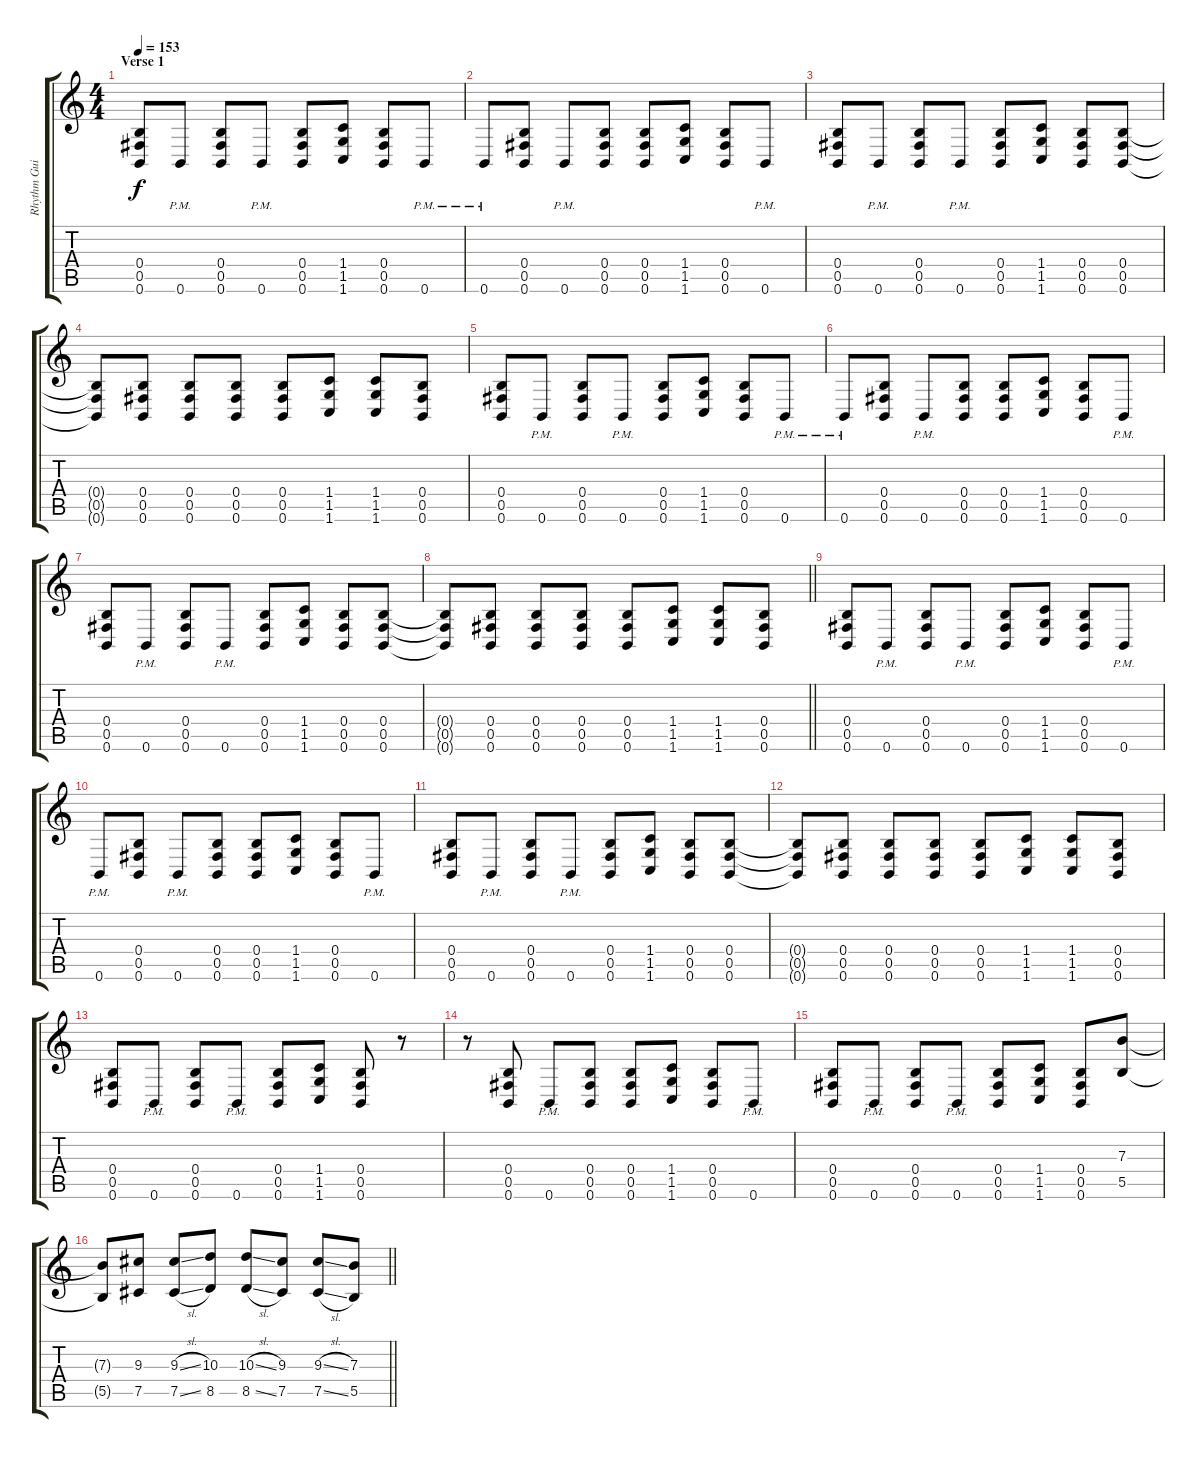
\track ("Rhythm Guitar" "Rhythm Gui") {instrument distortionguitar}
\staff {score tabs}
\tuning (Db4 Ab3 E3 B2 Gb2 B1) {hide}
\ts (4 4)
\section ("" "Verse 1")
\tempo 153
\clef g2
\ks c
(0.4 0.5 0.6).8{dy f} 0.6{pm}.8 (0.4 0.5 0.6).8 0.6{pm}.8 (0.4 0.5 0.6).8 (1.4 1.5 1.6).8 (0.4 0.5 0.6).8 0.6{pm}.8 |
0.6{pm}.8 (0.4 0.5 0.6).8 0.6{pm}.8 (0.4 0.5 0.6).8 (0.4 0.5 0.6).8 (1.4 1.5 1.6).8 (0.4 0.5 0.6).8 0.6{pm}.8 |
(0.4 0.5 0.6).8 0.6{pm}.8 (0.4 0.5 0.6).8 0.6{pm}.8 (0.4 0.5 0.6).8 (1.4 1.5 1.6).8 (0.4 0.5 0.6).8 (0.4 0.5 0.6).8 |
(0.4{t} 0.5{t} 0.6{t}).8 (0.4 0.5 0.6).8 (0.4 0.5 0.6).8 (0.4 0.5 0.6).8 (0.4 0.5 0.6).8 (1.4 1.5 1.6).8 (1.4 1.5 1.6).8 (0.4 0.5 0.6).8 |
(0.4 0.5 0.6).8 0.6{pm}.8 (0.4 0.5 0.6).8 0.6{pm}.8 (0.4 0.5 0.6).8 (1.4 1.5 1.6).8 (0.4 0.5 0.6).8 0.6{pm}.8 |
0.6{pm}.8 (0.4 0.5 0.6).8 0.6{pm}.8 (0.4 0.5 0.6).8 (0.4 0.5 0.6).8 (1.4 1.5 1.6).8 (0.4 0.5 0.6).8 0.6{pm}.8 |
(0.4 0.5 0.6).8 0.6{pm}.8 (0.4 0.5 0.6).8 0.6{pm}.8 (0.4 0.5 0.6).8 (1.4 1.5 1.6).8 (0.4 0.5 0.6).8 (0.4 0.5 0.6).8 |
\barLineRight lightlight
(0.4{t} 0.5{t} 0.6{t}).8 (0.4 0.5 0.6).8 (0.4 0.5 0.6).8 (0.4 0.5 0.6).8 (0.4 0.5 0.6).8 (1.4 1.5 1.6).8 (1.4 1.5 1.6).8 (0.4 0.5 0.6).8 |
(0.4 0.5 0.6).8 0.6{pm}.8 (0.4 0.5 0.6).8 0.6{pm}.8 (0.4 0.5 0.6).8 (1.4 1.5 1.6).8 (0.4 0.5 0.6).8 0.6{pm}.8 |
0.6{pm}.8 (0.4 0.5 0.6).8 0.6{pm}.8 (0.4 0.5 0.6).8 (0.4 0.5 0.6).8 (1.4 1.5 1.6).8 (0.4 0.5 0.6).8 0.6{pm}.8 |
(0.4 0.5 0.6).8 0.6{pm}.8 (0.4 0.5 0.6).8 0.6{pm}.8 (0.4 0.5 0.6).8 (1.4 1.5 1.6).8 (0.4 0.5 0.6).8 (0.4 0.5 0.6).8 |
(0.4{t} 0.5{t} 0.6{t}).8 (0.4 0.5 0.6).8 (0.4 0.5 0.6).8 (0.4 0.5 0.6).8 (0.4 0.5 0.6).8 (1.4 1.5 1.6).8 (1.4 1.5 1.6).8 (0.4 0.5 0.6).8 |
(0.4 0.5 0.6).8 0.6{pm}.8 (0.4 0.5 0.6).8 0.6{pm}.8 (0.4 0.5 0.6).8 (1.4 1.5 1.6).8 (0.4 0.5 0.6).8 r.8 |
r.8 (0.4 0.5 0.6).8 0.6{pm}.8 (0.4 0.5 0.6).8 (0.4 0.5 0.6).8 (1.4 1.5 1.6).8 (0.4 0.5 0.6).8 0.6{pm}.8 |
(0.4 0.5 0.6).8 0.6{pm}.8 (0.4 0.5 0.6).8 0.6{pm}.8 (0.4 0.5 0.6).8 (1.4 1.5 1.6).8 (0.4 0.5 0.6).8 (7.3 5.5).8 |
\barLineRight lightlight
(7.3{t} 5.5{t}).8 (9.3 7.5).8 (9.3{sl} 7.5{sl}).8 (10.3 8.5).8 (10.3{sl} 8.5{sl}).8 (9.3 7.5).8 (9.3{sl} 7.5{sl}).8 (7.3 5.5).8
